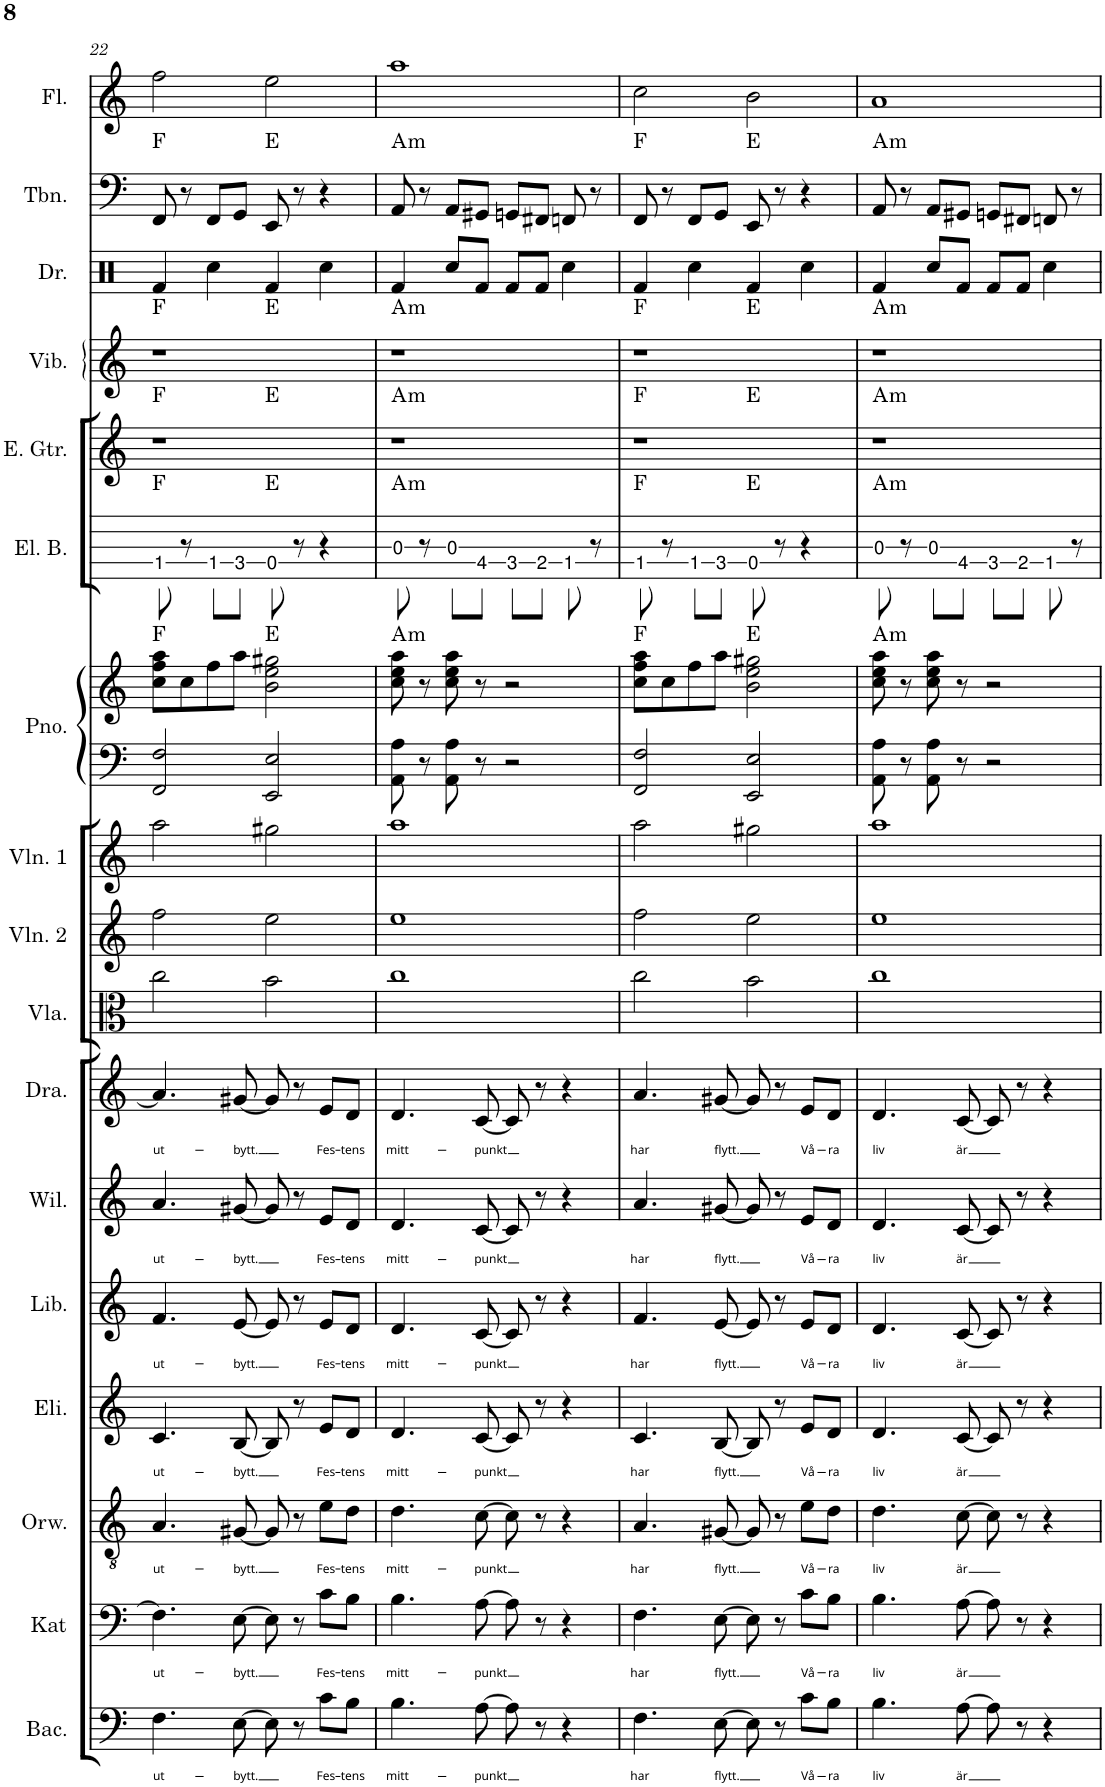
**kern	**text	**kern	**text	**kern	**text	**kern	**text	**kern	**text	**kern	**text	**kern	**text	**kern	**kern	**kern	**kern	**kern	**harte	**kern	**kern	**kern	**harte	**kern	**kern	**harte	**kern
*part17	*part17	*part16	*part16	*part15	*part15	*part14	*part14	*part13	*part13	*part12	*part12	*part11	*part11	*part10	*part9	*part8	*part7	*part7	*part7	*part6	*part5	*part4	*part4	*part3	*part2	*part2	*part1
*staff18	*staff18	*staff17	*staff17	*staff16	*staff16	*staff15	*staff15	*staff14	*staff14	*staff13	*staff13	*staff12	*staff12	*staff11	*staff10	*staff9	*staff8	*staff7	*	*staff6	*staff5	*staff4	*	*staff3	*staff2	*	*staff1
*I"Bacon	*	*I"Kat	*	*I"Orwen	*	*I"Elisabet	*	*I"Libby	*	*I"Wilma Shakespeare	*	*I"Drake	*	*I"Viola	*I"Violin 2	*I"Violin 1	*I"Piano	*	*	*I"5-str. Electric Bass	*I"Electric Guitar	*I"Vibraphone	*	*I"Drum Set	*I"Trombone	*	*I"Flute
*I'Bac.	*	*I'Kat	*	*I'Orw.	*	*I'Eli.	*	*I'Lib.	*	*I'Wil.	*	*I'Dra.	*	*I'Vla.	*I'Vln. 2	*I'Vln. 1	*I'Pno.	*	*	*I'El. B.	*I'E. Gtr.	*I'Vib.	*	*I'Dr.	*I'Tbn.	*	*I'Fl.
!!LO:PB:g=z
*clefF4	*	*clefF4	*	*clefGv2	*	*clefG2	*	*clefG2	*	*clefG2	*	*clefG2	*	*clefC3	*clefG2	*clefG2	*clefF4	*clefG2	*	*	*clefG2	*clefG2	*	*clefX	*clefF4	*	*clefG2
*	*	*	*	*Trd7c12	*	*	*	*	*	*	*	*	*	*	*	*	*	*	*	*Trd7c12	*Trd7c12	*	*	*	*	*	*Trd-7c-12
*k[]	*	*k[]	*	*k[]	*	*k[]	*	*k[]	*	*k[]	*	*k[]	*	*k[]	*k[]	*k[]	*k[]	*k[]	*	*k[]	*k[]	*k[]	*	*k[]	*k[]	*	*k[]
*M4/4	*	*M4/4	*	*M4/4	*	*M4/4	*	*M4/4	*	*M4/4	*	*M4/4	*	*M4/4	*M4/4	*M4/4	*M4/4	*M4/4	*	*M4/4	*M4/4	*M4/4	*	*M4/4	*M4/4	*	*M4/4
=22	=22	=22	=22	=22	=22	=22	=22	=22	=22	=22	=22	=22	=22	=22	=22	=22	=22	=22	=22	=22	=22	=22	=22	=22	=22	=22	=22
!	!LO:LY:b	!	!LO:LY:b	!	!LO:LY:b	!	!LO:LY:b	!	!LO:LY:b	!	!LO:LY:b	!	!LO:LY:b	!	!	!	!	!	!	!	!	!	!	!	!	!	!
*	*	*	*	*	*	*	*	*	*	*	*	*	*	*	*	*	*	*	*	*	*	*^	*	*	*	*	*
4.F\	ut-	4.F\]	ut-	4.A/	ut-	4.c/	ut-	4.f/	ut-	4.a/	ut-	4.a/]	ut-	2cc\	2ff\	2aa\	2FF/ 2F/	8cc\ 8ff\ 8aa\L	F:maj	8FF\	1r	1r	2ryy	F:maj	4Rf/	8FF/	F:maj	2ff\
.	.	.	.	.	.	.	.	.	.	.	.	.	.	.	.	.	.	8cc\	.	8r	.	.	.	.	.	8r	.	.
.	.	.	.	.	.	.	.	.	.	.	.	.	.	.	.	.	.	8ff\	.	8FF\L	.	.	.	.	4Rcc\	8FF/L	.	.
!	!LO:LY:b	!	!LO:LY:b	!	!LO:LY:b	!	!LO:LY:b	!	!LO:LY:b	!	!LO:LY:b	!	!LO:LY:b	!	!	!	!	!	!	!	!	!	!	!	!	!	!	!
[8E\	-bytt.	[8E\	-bytt.	[8G#X/	-bytt.	[8B/	-bytt.	[8e/	-bytt.	[8g#X/	-bytt.	[8g#X/	-bytt.	.	.	.	.	8aa\J	.	8GG\J	.	.	.	.	.	8GG/J	.	.
8E\]	.	8E\]	.	8G#/]	.	8B/]	.	8e/]	.	8g#/]	.	8g#/]	.	2b\	2ee\	2gg#X\	2EE/ 2E/	2b\ 2ee\ 2gg#X\	E:maj	8EE\	.	.	2ryy	E:maj	4Rf/	8EE/	E:maj	2ee\
8r	.	8r	.	8r	.	8r	.	8r	.	8r	.	8r	.	.	.	.	.	.	.	8r	.	.	.	.	.	8r	.	.
!	!LO:LY:b	!	!LO:LY:b	!	!LO:LY:b	!	!LO:LY:b	!	!LO:LY:b	!	!LO:LY:b	!	!LO:LY:b	!	!	!	!	!	!	!	!	!	!	!	!	!	!	!
8c\L	Fes-	8c\L	Fes-	8e\L	Fes-	8e/L	Fes-	8e/L	Fes-	8e/L	Fes-	8e/L	Fes-	.	.	.	.	.	.	4r	.	.	.	.	4Rcc\	4r	.	.
!	!LO:LY:b	!	!LO:LY:b	!	!LO:LY:b	!	!LO:LY:b	!	!LO:LY:b	!	!LO:LY:b	!	!LO:LY:b	!	!	!	!	!	!	!	!	!	!	!	!	!	!	!
8B\J	-tens	8B\J	-tens	8d\J	-tens	8d/J	-tens	8d/J	-tens	8d/J	-tens	8d/J	-tens	.	.	.	.	.	.	.	.	.	.	.	.	.	.	.
=23	=23	=23	=23	=23	=23	=23	=23	=23	=23	=23	=23	=23	=23	=23	=23	=23	=23	=23	=23	=23	=23	=23	=23	=23	=23	=23	=23	=23
!	!LO:LY:b	!	!LO:LY:b	!	!LO:LY:b	!	!LO:LY:b	!	!LO:LY:b	!	!LO:LY:b	!	!LO:LY:b	!	!	!	!	!	!LO:H:kt=m	!	!	!	!	!LO:H:kt=m	!	!	!LO:H:kt=m	!
*	*	*	*	*	*	*	*	*	*	*	*	*	*	*	*	*	*	*	*	*	*	*v	*v	*	*	*	*	*
4.B\	mitt-	4.B\	mitt-	4.d\	mitt-	4.d/	mitt-	4.d/	mitt-	4.d/	mitt-	4.d/	mitt-	1cc	1ee	1aa	8AA\ 8A\	8cc\ 8ee\ 8aa\	A:min	8AA\	1r	1r	A:min	4Rf/	8AA/	A:min	1aa
.	.	.	.	.	.	.	.	.	.	.	.	.	.	.	.	.	8r	8r	.	8r	.	.	.	.	8r	.	.
.	.	.	.	.	.	.	.	.	.	.	.	.	.	.	.	.	8AA\ 8A\	8cc\ 8ee\ 8aa\	.	8AA\L	.	.	.	8Rcc/L	8AA/L	.	.
!	!LO:LY:b	!	!LO:LY:b	!	!LO:LY:b	!	!LO:LY:b	!	!LO:LY:b	!	!LO:LY:b	!	!LO:LY:b	!	!	!	!	!	!	!	!	!	!	!	!	!	!
[8A\	-punkt	[8A\	-punkt	[8c\	-punkt	[8c/	-punkt	[8c/	-punkt	[8c/	-punkt	[8c/	-punkt	.	.	.	8r	8r	.	8GG#\J	.	.	.	8Rf/J	8GG#X/J	.	.
8A\]	.	8A\]	.	8c\]	.	8c/]	.	8c/]	.	8c/]	.	8c/]	.	.	.	.	2r	2r	.	8GG\L	.	.	.	8Rf/L	8GGn/L	.	.
8r	.	8r	.	8r	.	8r	.	8r	.	8r	.	8r	.	.	.	.	.	.	.	8FF#\J	.	.	.	8Rf/J	8FF#X/J	.	.
4r	.	4r	.	4r	.	4r	.	4r	.	4r	.	4r	.	.	.	.	.	.	.	8FF\	.	.	.	4Rcc\	8FFn/	.	.
.	.	.	.	.	.	.	.	.	.	.	.	.	.	.	.	.	.	.	.	8r	.	.	.	.	8r	.	.
=24	=24	=24	=24	=24	=24	=24	=24	=24	=24	=24	=24	=24	=24	=24	=24	=24	=24	=24	=24	=24	=24	=24	=24	=24	=24	=24	=24
!	!LO:LY:b	!	!LO:LY:b	!	!LO:LY:b	!	!LO:LY:b	!	!LO:LY:b	!	!LO:LY:b	!	!LO:LY:b	!	!	!	!	!	!	!	!	!	!	!	!	!	!
*	*	*	*	*	*	*	*	*	*	*	*	*	*	*	*	*	*	*	*	*	*	*^	*	*	*	*	*
4.F\	har	4.F\	har	4.A/	har	4.c/	har	4.f/	har	4.a/	har	4.a/	har	2cc\	2ff\	2aa\	2FF/ 2F/	8cc\ 8ff\ 8aa\L	F:maj	8FF\	1r	1r	2ryy	F:maj	4Rf/	8FF/	F:maj	2cc\
.	.	.	.	.	.	.	.	.	.	.	.	.	.	.	.	.	.	8cc\	.	8r	.	.	.	.	.	8r	.	.
.	.	.	.	.	.	.	.	.	.	.	.	.	.	.	.	.	.	8ff\	.	8FF\L	.	.	.	.	4Rcc\	8FF/L	.	.
!	!LO:LY:b	!	!LO:LY:b	!	!LO:LY:b	!	!LO:LY:b	!	!LO:LY:b	!	!LO:LY:b	!	!LO:LY:b	!	!	!	!	!	!	!	!	!	!	!	!	!	!	!
[8E\	flytt.	[8E\	flytt.	[8G#X/	flytt.	[8B/	flytt.	[8e/	flytt.	[8g#X/	flytt.	[8g#X/	flytt.	.	.	.	.	8aa\J	.	8GG\J	.	.	.	.	.	8GG/J	.	.
8E\]	.	8E\]	.	8G#/]	.	8B/]	.	8e/]	.	8g#/]	.	8g#/]	.	2b\	2ee\	2gg#X\	2EE/ 2E/	2b\ 2ee\ 2gg#X\	E:maj	8EE\	.	.	2ryy	E:maj	4Rf/	8EE/	E:maj	2b\
8r	.	8r	.	8r	.	8r	.	8r	.	8r	.	8r	.	.	.	.	.	.	.	8r	.	.	.	.	.	8r	.	.
!	!LO:LY:b	!	!LO:LY:b	!	!LO:LY:b	!	!LO:LY:b	!	!LO:LY:b	!	!LO:LY:b	!	!LO:LY:b	!	!	!	!	!	!	!	!	!	!	!	!	!	!	!
8c\L	Vå-	8c\L	Vå-	8e\L	Vå-	8e/L	Vå-	8e/L	Vå-	8e/L	Vå-	8e/L	Vå-	.	.	.	.	.	.	4r	.	.	.	.	4Rcc\	4r	.	.
!	!LO:LY:b	!	!LO:LY:b	!	!LO:LY:b	!	!LO:LY:b	!	!LO:LY:b	!	!LO:LY:b	!	!LO:LY:b	!	!	!	!	!	!	!	!	!	!	!	!	!	!	!
8B\J	-ra	8B\J	-ra	8d\J	-ra	8d/J	-ra	8d/J	-ra	8d/J	-ra	8d/J	-ra	.	.	.	.	.	.	.	.	.	.	.	.	.	.	.
=25	=25	=25	=25	=25	=25	=25	=25	=25	=25	=25	=25	=25	=25	=25	=25	=25	=25	=25	=25	=25	=25	=25	=25	=25	=25	=25	=25	=25
!	!LO:LY:b	!	!LO:LY:b	!	!LO:LY:b	!	!LO:LY:b	!	!LO:LY:b	!	!LO:LY:b	!	!LO:LY:b	!	!	!	!	!	!LO:H:kt=m	!	!	!	!	!LO:H:kt=m	!	!	!LO:H:kt=m	!
*	*	*	*	*	*	*	*	*	*	*	*	*	*	*	*	*	*	*	*	*	*	*v	*v	*	*	*	*	*
4.B\	liv	4.B\	liv	4.d\	liv	4.d/	liv	4.d/	liv	4.d/	liv	4.d/	liv	1cc	1ee	1aa	8AA\ 8A\	8cc\ 8ee\ 8aa\	A:min	8AA\	1r	1r	A:min	4Rf/	8AA/	A:min	1a
.	.	.	.	.	.	.	.	.	.	.	.	.	.	.	.	.	8r	8r	.	8r	.	.	.	.	8r	.	.
.	.	.	.	.	.	.	.	.	.	.	.	.	.	.	.	.	8AA\ 8A\	8cc\ 8ee\ 8aa\	.	8AA\L	.	.	.	8Rcc/L	8AA/L	.	.
!	!LO:LY:b	!	!LO:LY:b	!	!LO:LY:b	!	!LO:LY:b	!	!LO:LY:b	!	!LO:LY:b	!	!LO:LY:b	!	!	!	!	!	!	!	!	!	!	!	!	!	!
[8A\	är	[8A\	är	[8c\	är	[8c/	är	[8c/	är	[8c/	är	[8c/	är	.	.	.	8r	8r	.	8GG#\J	.	.	.	8Rf/J	8GG#X/J	.	.
8A\]	.	8A\]	.	8c\]	.	8c/]	.	8c/]	.	8c/]	.	8c/]	.	.	.	.	2r	2r	.	8GG\L	.	.	.	8Rf/L	8GGn/L	.	.
8r	.	8r	.	8r	.	8r	.	8r	.	8r	.	8r	.	.	.	.	.	.	.	8FF#\J	.	.	.	8Rf/J	8FF#X/J	.	.
4r	.	4r	.	4r	.	4r	.	4r	.	4r	.	4r	.	.	.	.	.	.	.	8FF\	.	.	.	4Rcc\	8FFn/	.	.
.	.	.	.	.	.	.	.	.	.	.	.	.	.	.	.	.	.	.	.	8r	.	.	.	.	8r	.	.
=	=	=	=	=	=	=	=	=	=	=	=	=	=	=	=	=	=	=	=	=	=	=	=	=	=	=	=
*-	*-	*-	*-	*-	*-	*-	*-	*-	*-	*-	*-	*-	*-	*-	*-	*-	*-	*-	*-	*-	*-	*-	*-	*-	*-	*-	*-
